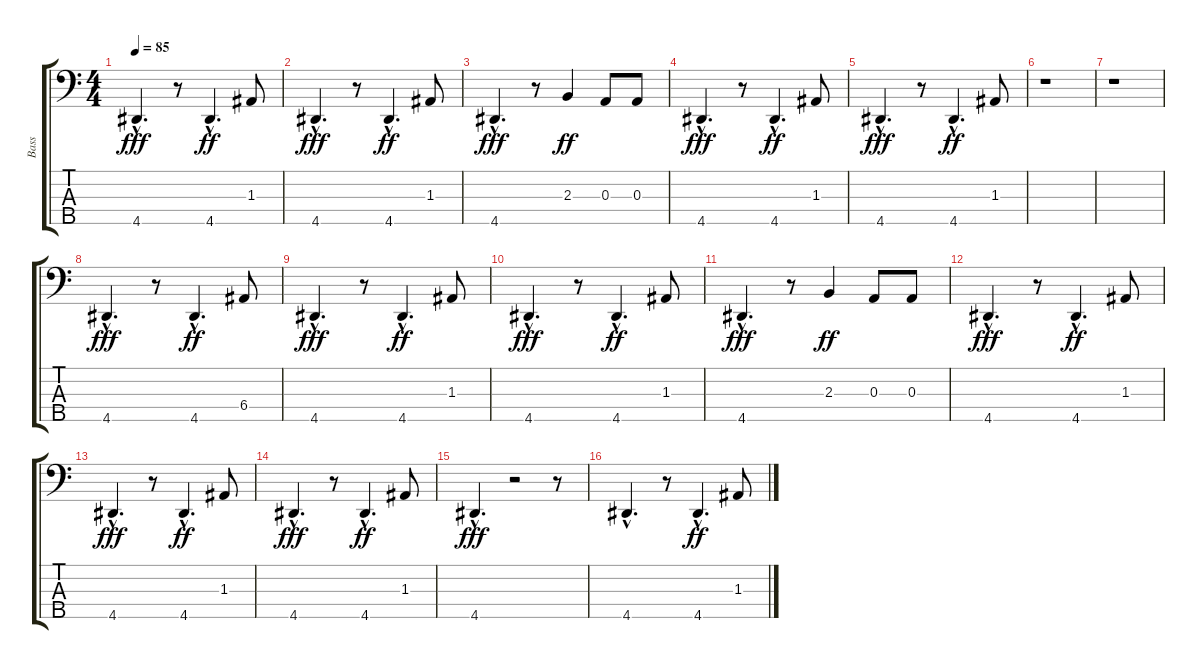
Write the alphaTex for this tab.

\track ("Bass" "Bass") {instrument fretlessbass}
\staff {score tabs}
\tuning (G2 D2 A1 E1 B0) {hide}
\ts (4 4)
\tempo 85
\clef f4
\ks c
4.5{hac}.4{d dy fff} r.8 4.5{hac}.4{d dy ff} 1.3.8 |
4.5{hac}.4{d dy fff} r.8 4.5{hac}.4{d dy ff} 1.3.8 |
4.5{hac}.4{d dy fff} r.8 2.3.4{dy ff} 0.3.8 0.3.8 |
4.5{hac}.4{d dy fff} r.8 4.5{hac}.4{d dy ff} 1.3.8 |
4.5{hac}.4{d dy fff} r.8 4.5{hac}.4{d dy ff} 1.3.8 |
r.1 |
r.1 |
4.5{hac}.4{d dy fff} r.8 4.5{hac}.4{d dy ff} 6.4.8 |
4.5{hac}.4{d dy fff} r.8 4.5{hac}.4{d dy ff} 1.3.8 |
4.5{hac}.4{d dy fff} r.8 4.5{hac}.4{d dy ff} 1.3.8 |
4.5{hac}.4{d dy fff} r.8 2.3.4{dy ff} 0.3.8 0.3.8 |
4.5{hac}.4{d dy fff} r.8 4.5{hac}.4{d dy ff} 1.3.8 |
4.5{hac}.4{d dy fff} r.8 4.5{hac}.4{d dy ff} 1.3.8 |
4.5{hac}.4{d dy fff} r.8 4.5{hac}.4{d dy ff} 1.3.8 |
4.5{hac}.4{d dy fff} r.2 r.8 |
4.5{hac}.4{d} r.8 4.5{hac}.4{d dy ff} 1.3.8
